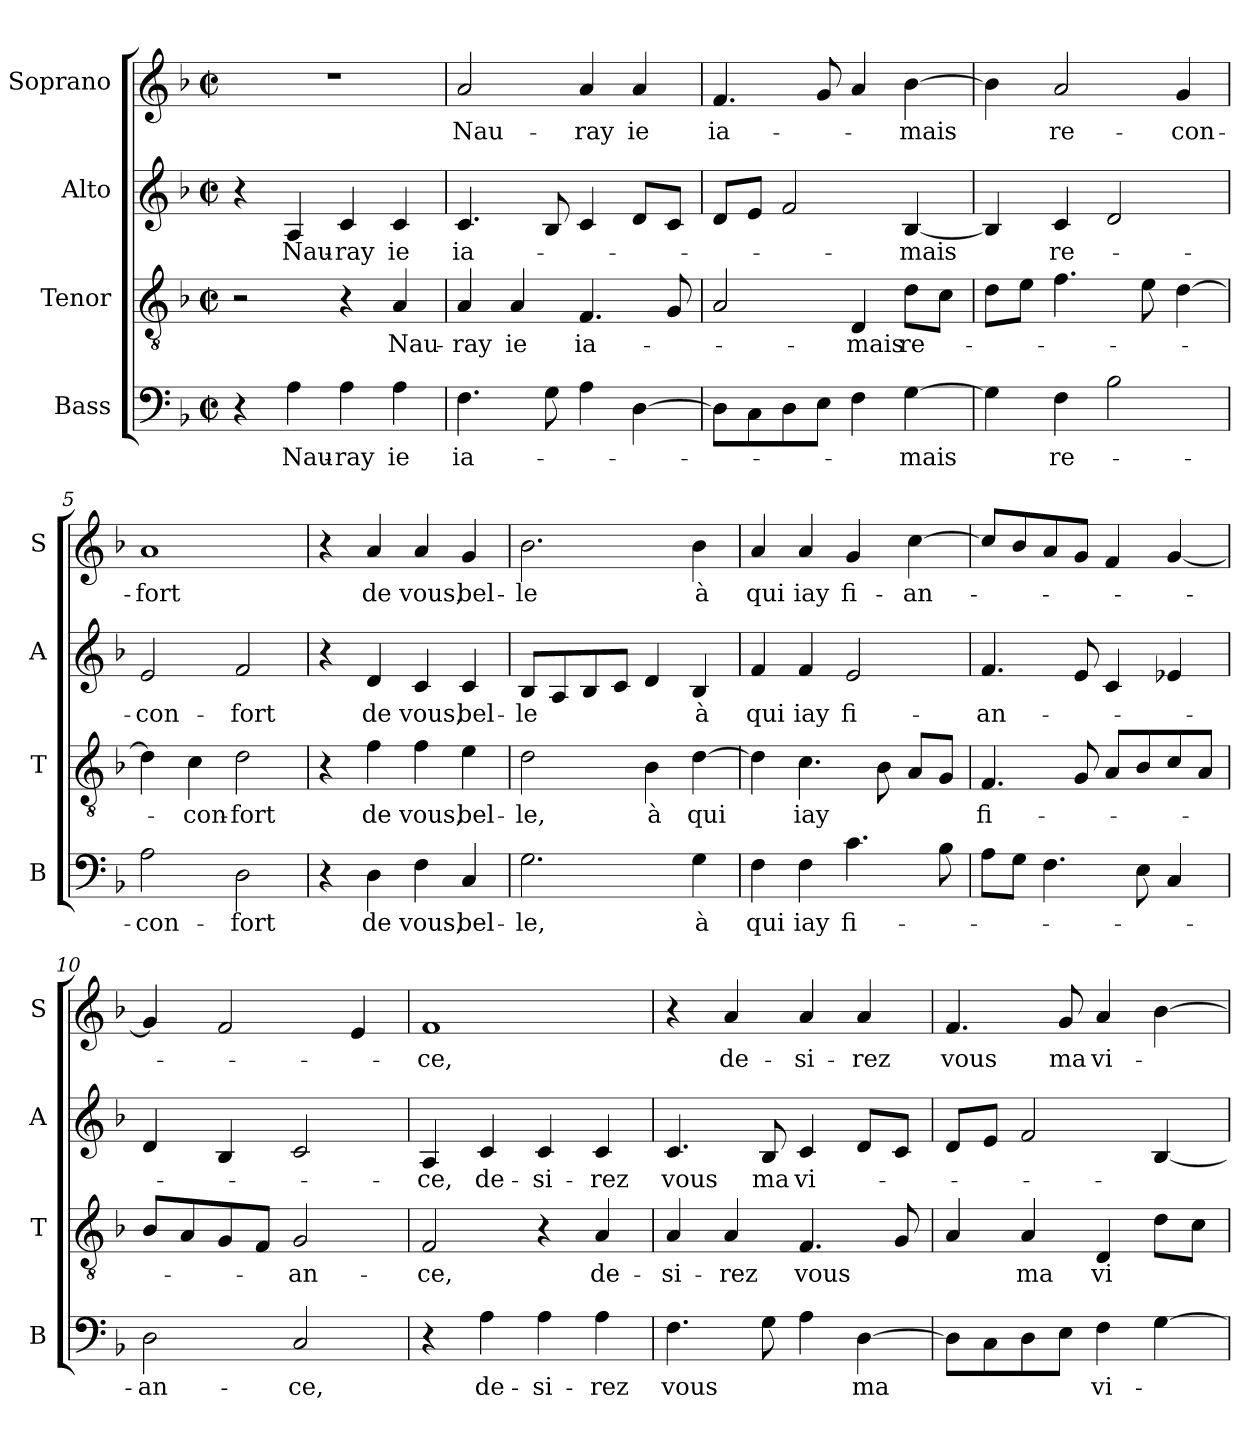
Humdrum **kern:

**kern	**text	**kern	**text	**kern	**text	**kern	**text
*part4	*part4	*part3	*part3	*part2	*part2	*part1	*part1
*staff4	*staff4	*staff3	*staff3	*staff2	*staff2	*staff1	*staff1
*I"Bass	*	*I"Tenor	*	*I"Alto	*	*I"Soprano	*
*I'B	*	*I'T	*	*I'A	*	*I'S	*
*clefF4	*	*clefGv2	*	*clefG2	*	*clefG2	*
*k[b-]	*	*k[b-]	*	*k[b-]	*	*k[b-]	*
*F:	*	*F:	*	*F:	*	*F:	*
*M2/2	*	*M2/2	*	*M2/2	*	*M2/2	*
*met(c|)	*	*met(c|)	*	*met(c|)	*	*met(c|)	*
=1	=1	=1	=1	=1	=1	=1	=1
4r	.	2r	.	4r	.	1r	.
!	!LO:LY:b	!	!	!	!LO:LY:b	!	!
4A\	Nau-	.	.	4A/	Nau-	.	.
!	!LO:LY:b	!	!	!	!LO:LY:b	!	!
4A\	-ray	4r	.	4c/	-ray	.	.
!	!LO:LY:b	!	!LO:LY:b	!	!LO:LY:b	!	!
4A\	ie	4A/	Nau-	4c/	ie	.	.
=2	=2	=2	=2	=2	=2	=2	=2
!	!LO:LY:b	!	!LO:LY:b	!	!LO:LY:b	!	!LO:LY:b
4.F\	ia-	4A/	-ray	4.c/	ia-	2a/	Nau-
!	!	!	!LO:LY:b	!	!	!	!
.	.	4A/	ie	.	.	.	.
8G\	.	.	.	8B-/	.	.	.
!	!	!	!LO:LY:b	!	!	!	!LO:LY:b
4A\	.	4.F/	ia-	4c/	.	4a/	-ray
!	!	!	!	!	!	!	!LO:LY:b
[4D\	.	.	.	8d/L	.	4a/	ie
.	.	8G/	.	8c/J	.	.	.
=3	=3	=3	=3	=3	=3	=3	=3
!	!	!	!	!	!	!	!LO:LY:b
8D\L]	.	2A/	.	8d/L	.	4.f/	ia-
8C\	.	.	.	8e/J	.	.	.
8D\	.	.	.	2f/	.	.	.
8E\J	.	.	.	.	.	8g/	.
!	!	!	!LO:LY:b	!	!	!	!
4F\	.	4D/	-mais	.	.	4a/	.
!	!LO:LY:b	!	!LO:LY:b	!	!LO:LY:b	!	!LO:LY:b
[4G\	-mais	8d\L	re-	[4B-/	-mais	[4b-\	-mais
.	.	8c\J	.	.	.	.	.
=4	=4	=4	=4	=4	=4	=4	=4
4G\]	.	8d\L	.	4B-/]	.	4b-\]	.
.	.	8e\J	.	.	.	.	.
!	!LO:LY:b	!	!	!	!LO:LY:b	!	!LO:LY:b
4F\	re-	4.f\	.	4c/	re-	2a/	re-
2B-\	.	.	.	2d/	.	.	.
.	.	8e\	.	.	.	.	.
!	!	!	!	!	!	!	!LO:LY:b
.	.	[4d\	.	.	.	4g/	-con-
!!LO:LB:g=z
=5	=5	=5	=5	=5	=5	=5	=5
!	!LO:LY:b	!	!	!	!LO:LY:b	!	!LO:LY:b
2A\	-con-	4d\]	.	2e/	-con-	1a	-fort
!	!	!	!LO:LY:b	!	!	!	!
.	.	4c\	-con-	.	.	.	.
!	!LO:LY:b	!	!LO:LY:b	!	!LO:LY:b	!	!
2D\	-fort	2d\	-fort	2f/	-fort	.	.
=6	=6	=6	=6	=6	=6	=6	=6
4r	.	4r	.	4r	.	4r	.
!	!LO:LY:b	!	!LO:LY:b	!	!LO:LY:b	!	!LO:LY:b
4D\	de	4f\	de	4d/	de	4a/	de
!	!LO:LY:b	!	!LO:LY:b	!	!LO:LY:b	!	!LO:LY:b
4F\	vous,	4f\	vous,	4c/	vous,	4a/	vous,
!	!LO:LY:b	!	!LO:LY:b	!	!LO:LY:b	!	!LO:LY:b
4C/	bel-	4e\	bel-	4c/	bel-	4g/	bel-
=7	=7	=7	=7	=7	=7	=7	=7
!	!LO:LY:b	!	!LO:LY:b	!	!LO:LY:b	!	!LO:LY:b
2.G\	-le,	2d\	-le,	8B-/L	-le	2.b-\	-le
.	.	.	.	8A/	.	.	.
.	.	.	.	8B-/	.	.	.
.	.	.	.	8c/J	.	.	.
!	!	!	!LO:LY:b	!	!	!	!
.	.	4B-\	à	4d/	.	.	.
!	!LO:LY:b	!	!LO:LY:b	!	!LO:LY:b	!	!LO:LY:b
4G\	à	[4d\	qui	4B-/	à	4b-\	à
=8	=8	=8	=8	=8	=8	=8	=8
!	!LO:LY:b	!	!	!	!LO:LY:b	!	!LO:LY:b
4F\	qui	4d\]	.	4f/	qui	4a/	qui
!	!LO:LY:b	!	!LO:LY:b	!	!LO:LY:b	!	!LO:LY:b
4F\	iay	4.c\	iay	4f/	iay	4a/	iay
!	!LO:LY:b	!	!	!	!LO:LY:b	!	!LO:LY:b
4.c\	fi-	.	.	2e/	fi-	4g/	fi-
.	.	8B-\	.	.	.	.	.
!	!	!	!	!	!	!	!LO:LY:b
.	.	8A/L	.	.	.	[4cc\	-an-
8B-\	.	8G/J	.	.	.	.	.
=9	=9	=9	=9	=9	=9	=9	=9
!	!	!	!LO:LY:b	!	!LO:LY:b	!	!
8A\L	.	4.F/	fi-	4.f/	-an-	8cc/L]	.
8G\J	.	.	.	.	.	8b-/	.
4.F\	.	.	.	.	.	8a/	.
.	.	8G/	.	8e/	.	8g/J	.
.	.	8A/L	.	4c/	.	4f/	.
8E\	.	8B-/	.	.	.	.	.
4C/	.	8c/	.	4e-X/	.	[4g/	.
.	.	8A/J	.	.	.	.	.
!!LO:PB:g=z
=10	=10	=10	=10	=10	=10	=10	=10
!	!LO:LY:b	!	!	!	!	!	!
2D\	-an-	8B-/L	.	4d/	.	4g/]	.
.	.	8A/	.	.	.	.	.
.	.	8G/	.	4B-/	.	2f/	.
.	.	8F/J	.	.	.	.	.
!	!LO:LY:b	!	!LO:LY:b	!	!	!	!
2C/	-ce,	2G/	-an-	2c/	.	.	.
.	.	.	.	.	.	4e/	.
=11	=11	=11	=11	=11	=11	=11	=11
!	!	!	!LO:LY:b	!	!LO:LY:b	!	!LO:LY:b
4r	.	2F/	-ce,	4A/	-ce,	1f	-ce,
!	!LO:LY:b	!	!	!	!LO:LY:b	!	!
4A\	de-	.	.	4c/	de-	.	.
!	!LO:LY:b	!	!	!	!LO:LY:b	!	!
4A\	-si-	4r	.	4c/	-si-	.	.
!	!LO:LY:b	!	!LO:LY:b	!	!LO:LY:b	!	!
4A\	-rez	4A/	de-	4c/	-rez	.	.
=12	=12	=12	=12	=12	=12	=12	=12
!	!LO:LY:b	!	!LO:LY:b	!	!LO:LY:b	!	!
4.F\	vous	4A/	-si-	4.c/	vous	4r	.
!	!	!	!LO:LY:b	!	!	!	!LO:LY:b
.	.	4A/	-rez	.	.	4a/	de-
!	!	!	!	!	!LO:LY:b	!	!
8G\	.	.	.	8B-/	ma	.	.
!	!	!	!LO:LY:b	!	!LO:LY:b	!	!LO:LY:b
4A\	.	4.F/	vous	4c/	vi-	4a/	-si-
!	!LO:LY:b	!	!	!	!	!	!LO:LY:b
[4D\	ma	.	.	8d/L	.	4a/	-rez
.	.	8G/	.	8c/J	.	.	.
=13	=13	=13	=13	=13	=13	=13	=13
!	!	!	!	!	!	!	!LO:LY:b
8D\L]	.	4A/	.	8d/L	.	4.f/	vous
8C\	.	.	.	8e/J	.	.	.
!	!	!	!LO:LY:b	!	!	!	!
8D\	.	4A/	ma	2f/	.	.	.
!	!	!	!	!	!	!	!LO:LY:b
8E\J	.	.	.	.	.	8g/	ma
!	!LO:LY:b	!	!LO:LY:b	!	!	!	!LO:LY:b
4F\	vi-	4D/	vi	.	.	4a/	vi-
[4G\	.	8d\L	.	[4B-/	.	[4b-\	.
.	.	8c\J	.	.	.	.	.
=	=	=	=	=	=	=	=
*-	*-	*-	*-	*-	*-	*-	*-
